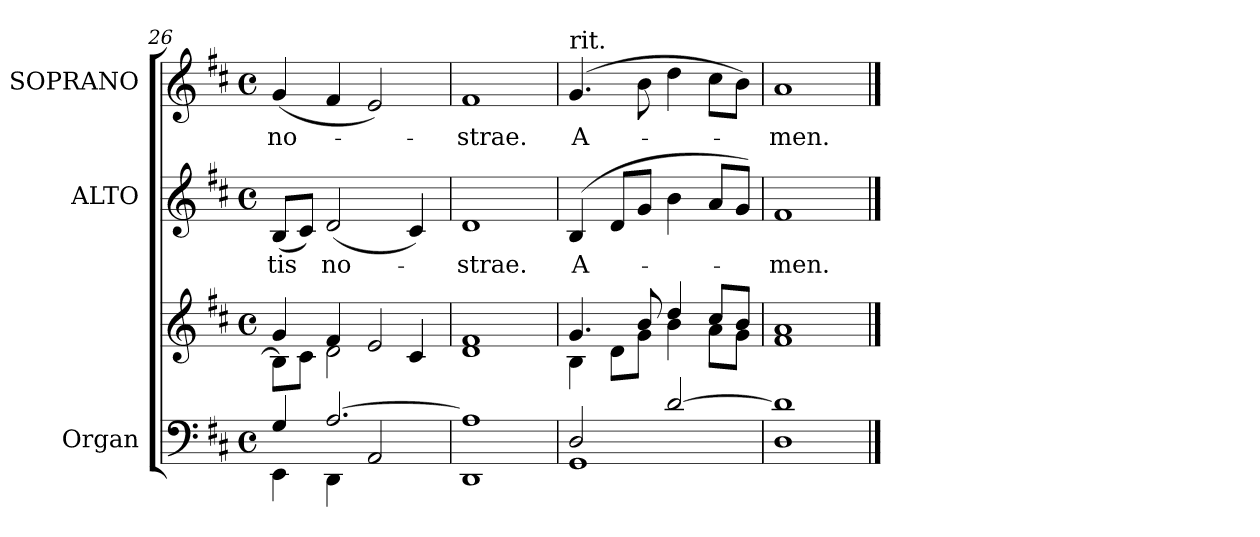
**kern	**kern	**kern	**text	**kern	**text
*part3	*part3	*part2	*part2	*part1	*part1
*staff4	*staff3	*staff2	*staff2	*staff1	*staff1
*I"Organ	*	*I"ALTO	*	*I"SOPRANO	*
*I'Org.	*	*I'A.	*	*I'S.	*
*clefF4	*clefG2	*clefG2	*	*clefG2	*
*k[f#c#]	*k[f#c#]	*k[f#c#]	*	*k[f#c#]	*
*D:	*D:	*D:	*	*D:	*
*M4/4	*M4/4	*M4/4	*	*M4/4	*
*met(c)	*met(c)	*met(c)	*	*met(c)	*
=26	=26	=26	=26	=26	=26
*^	*^	*	*	*	*
!	!	!	!	!	!LO:LY:b:color=#000000	!	!
!	!	!	!	!	!	!	!LO:LY:b:color=#000000
4Gi/	4EEi\	4gi/	8Bi\L]	(8Bi/L	-tis	(4gi/	no-
.	.	.	8c#i\J	8c#i/J)	.	.	.
!	!	!	!	!	!LO:LY:b:color=#000000	!	!
[>2.Ai/	4DDi\	4f#i/	2di\	(2di/	no-	4f#i/	.
.	2AAi/	2ei/	.	.	.	2ei/)	.
.	.	.	4c#i/	4c#i/)	.	.	.
*v	*v	*	*	*	*	*	*
*	*v	*v	*	*	*	*
=27	=27	=27	=27	=27	=27
*	*^	*	*	*	*
!	!	!	!	!LO:LY:b:color=#000000	!	!
*	*v	*v	*	*	*	*
*	*^	*	*	*	*
!	!	!	!	!	!	!LO:LY:b:color=#000000
*	*v	*v	*	*	*	*
1DDi 1Ai]	1di 1f#i	1di	-strae.	1f#i	-strae.
=28	=28	=28	=28	=28	=28
*^	*^	*	*	*	*
!	!	!	!	!	!LO:LY:b:color=#000000	!	!
!	!	!	!	!	!	!LO:TX:t=rit.	!
!	!	!	!	!	!	!	!LO:LY:b:color=#000000
2Di/	1GGi	4.gi/	4Bi\	(4Bi/	A-	(4.gi/	A-
.	.	.	8di\L	8di/L	.	.	.
.	.	8bi/	8gi\J	8gi/J	.	8bi\	.
[>2di/	.	4ddi/	4bi\	4bi\	.	4ddi\	.
.	.	8cc#i/L	8ai\L	8ai/L	.	8cc#i\L	.
.	.	8bi/J	8gi\J	8gi/J)	.	8bi\J)	.
*v	*v	*	*	*	*	*	*
*	*v	*v	*	*	*	*
=29	=29	=29	=29	=29	=29
*	*^	*	*	*	*
!	!	!	!	!LO:LY:b:color=#000000	!	!
*	*v	*v	*	*	*	*
*	*^	*	*	*	*
!	!	!	!	!	!	!LO:LY:b:color=#000000
*	*v	*v	*	*	*	*
1Di 1di]	1f#i 1ai	1f#i	-men.	1ai	-men.
==	==	==	==	==	==
*-	*-	*-	*-	*-	*-
